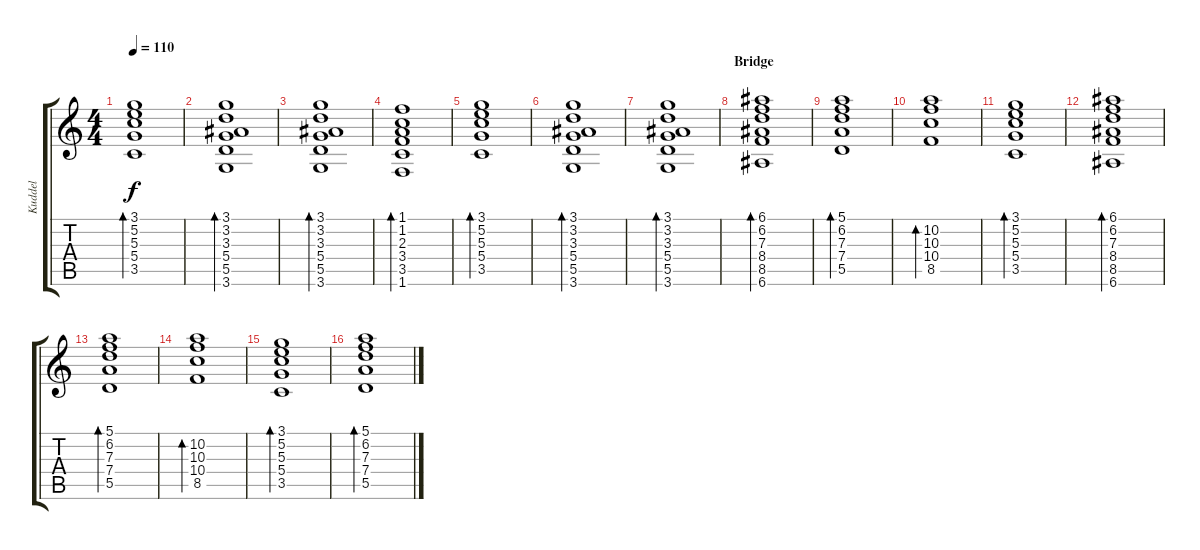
\track ("Kuddel" "Kuddel") {instrument acousticguitarnylon}
\staff {score tabs}
\tuning (E4 B3 G3 D3 A2 E2) {hide}
\ts (4 4)
\tempo 110
\clef g2
\ks c
(3.1 5.2 5.3 5.4 3.5).1{bd 30 dy f volume 9 instrument electricguitarclean} |
(3.1 3.2 3.3 5.4 5.5 3.6).1{bd 30 volume 9 instrument electricguitarclean} |
(3.1 3.2 3.3 5.4 5.5 3.6).1{bd 30 volume 9 instrument electricguitarclean} |
(1.1 1.2 2.3 3.4 3.5 1.6).1{bd 30 volume 8 instrument electricguitarclean} |
(3.1 5.2 5.3 5.4 3.5).1{bd 30 volume 9 instrument electricguitarclean} |
(3.1 3.2 3.3 5.4 5.5 3.6).1{bd 30 volume 9 instrument electricguitarclean} |
(3.1 3.2 3.3 5.4 5.5 3.6).1{bd 30 volume 9 instrument electricguitarclean} |
\section ("" "Bridge")
(6.1 6.2 7.3 8.4 8.5 6.6).1{bd 60 volume 8 instrument electricguitarclean} |
(5.1 6.2 7.3 7.4 5.5).1{bd 60 volume 8 instrument electricguitarclean} |
(10.2 10.3 10.4 8.5).1{bd 60 volume 8 instrument electricguitarclean} |
(3.1 5.2 5.3 5.4 3.5).1{bd 60 volume 8 instrument electricguitarclean} |
(6.1 6.2 7.3 8.4 8.5 6.6).1{bd 60 volume 8 instrument electricguitarclean} |
(5.1 6.2 7.3 7.4 5.5).1{bd 60 volume 8 instrument electricguitarclean} |
(10.2 10.3 10.4 8.5).1{bd 60 volume 8 instrument electricguitarclean} |
(3.1 5.2 5.3 5.4 3.5).1{bd 60 volume 8 instrument electricguitarclean} |
(5.1 6.2 7.3 7.4 5.5).1{bd 60 volume 8 instrument electricguitarclean}
